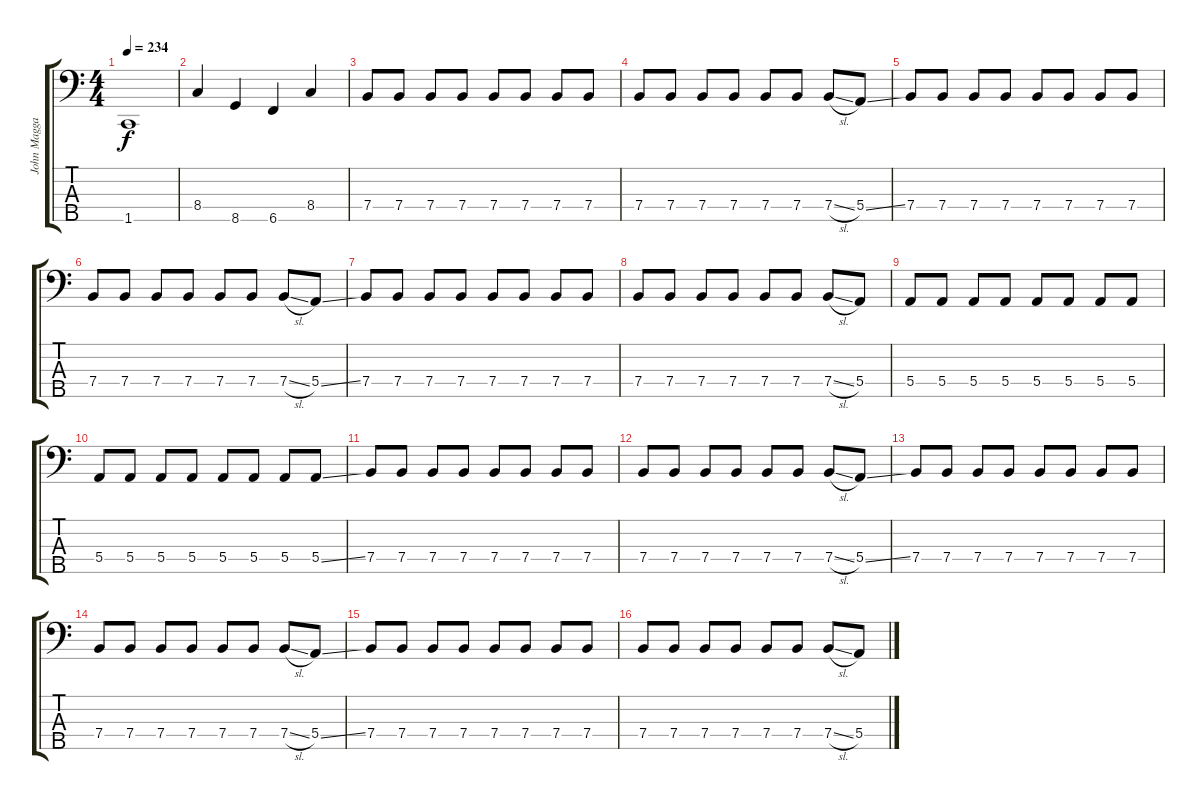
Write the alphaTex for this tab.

\track ("John Maggard (Bass)" "John Magga") {instrument electricbassfinger}
\staff {score tabs}
\tuning (G2 D2 A1 E1 B0) {hide}
\ts (4 4)
\tempo 234
\clef f4
\ks c
1.5.1{dy f instrument electricbassfinger} |
8.4.4 8.5.4 6.5.4 8.4.4 |
7.4.8 7.4.8 7.4.8 7.4.8 7.4.8 7.4.8 7.4.8 7.4.8 |
7.4.8 7.4.8 7.4.8 7.4.8 7.4.8 7.4.8 7.4{sl}.8 5.4{ss}.8 |
7.4.8 7.4.8 7.4.8 7.4.8 7.4.8 7.4.8 7.4.8 7.4.8 |
7.4.8 7.4.8 7.4.8 7.4.8 7.4.8 7.4.8 7.4{sl}.8 5.4{ss}.8 |
7.4.8 7.4.8 7.4.8 7.4.8 7.4.8 7.4.8 7.4.8 7.4.8 |
7.4.8 7.4.8 7.4.8 7.4.8 7.4.8 7.4.8 7.4{sl}.8 5.4.8 |
5.4.8 5.4.8 5.4.8 5.4.8 5.4.8 5.4.8 5.4.8 5.4.8 |
5.4.8 5.4.8 5.4.8 5.4.8 5.4.8 5.4.8 5.4.8 5.4{ss}.8 |
7.4.8 7.4.8 7.4.8 7.4.8 7.4.8 7.4.8 7.4.8 7.4.8 |
7.4.8 7.4.8 7.4.8 7.4.8 7.4.8 7.4.8 7.4{sl}.8 5.4{ss}.8 |
7.4.8 7.4.8 7.4.8 7.4.8 7.4.8 7.4.8 7.4.8 7.4.8 |
7.4.8 7.4.8 7.4.8 7.4.8 7.4.8 7.4.8 7.4{sl}.8 5.4{ss}.8 |
7.4.8 7.4.8 7.4.8 7.4.8 7.4.8 7.4.8 7.4.8 7.4.8 |
7.4.8 7.4.8 7.4.8 7.4.8 7.4.8 7.4.8 7.4{sl}.8 5.4{ss}.8
